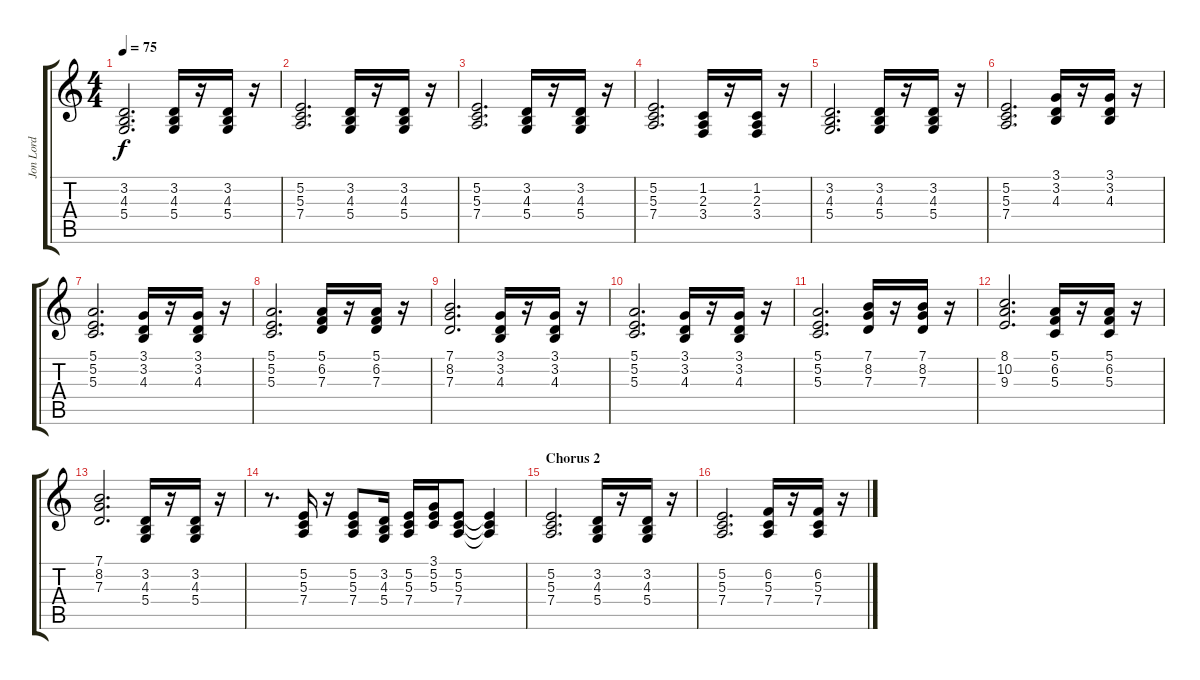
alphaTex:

\track ("Jon Lord" "Jon Lord") {instrument marimba}
\staff {score tabs}
\tuning (E4 B3 G3 D3 A2 E2) {hide}
\ts (4 4)
\tempo 75
\clef g2
\ks c
(3.2 4.3 5.4).2{d dy f} (3.2 4.3 5.4).16 r.16 (3.2 4.3 5.4).16 r.16 |
(5.2 5.3 7.4).2{d} (3.2 4.3 5.4).16 r.16 (3.2 4.3 5.4).16 r.16 |
(5.2 5.3 7.4).2{d} (3.2 4.3 5.4).16 r.16 (3.2 4.3 5.4).16 r.16 |
(5.2 5.3 7.4).2{d} (1.2 2.3 3.4).16 r.16 (1.2 2.3 3.4).16 r.16 |
(3.2 4.3 5.4).2{d} (3.2 4.3 5.4).16 r.16 (3.2 4.3 5.4).16 r.16 |
(5.2 5.3 7.4).2{d} (3.1 3.2 4.3).16 r.16 (3.1 3.2 4.3).16 r.16 |
(5.1 5.2 5.3).2{d} (3.1 3.2 4.3).16 r.16 (3.1 3.2 4.3).16 r.16 |
(5.1 5.2 5.3).2{d} (5.1 6.2 7.3).16 r.16 (5.1 6.2 7.3).16 r.16 |
(7.1 8.2 7.3).2{d} (3.1 3.2 4.3).16 r.16 (3.1 3.2 4.3).16 r.16 |
(5.1 5.2 5.3).2{d} (3.1 3.2 4.3).16 r.16 (3.1 3.2 4.3).16 r.16 |
(5.1 5.2 5.3).2{d} (7.1 8.2 7.3).16 r.16 (7.1 8.2 7.3).16 r.16 |
(8.1 10.2 9.3).2{d} (5.1 6.2 5.3).16 r.16 (5.1 6.2 5.3).16 r.16 |
(7.1 8.2 7.3).2{d} (3.2 4.3 5.4).16 r.16 (3.2 4.3 5.4).16 r.16 |
r.8{d} (5.2 5.3 7.4).16 r.16 (5.2 5.3 7.4).8 (3.2 4.3 5.4).16 (5.2 5.3 7.4).16 (3.1 5.2 5.3).16 (5.2 5.3 7.4).8 (5.2{t} 5.3{t} 7.4{t}).4 |
\section ("" "Chorus 2")
(5.2 5.3 7.4).2{d} (3.2 4.3 5.4).16 r.16 (3.2 4.3 5.4).16 r.16 |
(5.2 5.3 7.4).2{d} (6.2 5.3 7.4).16 r.16 (6.2 5.3 7.4).16 r.16
